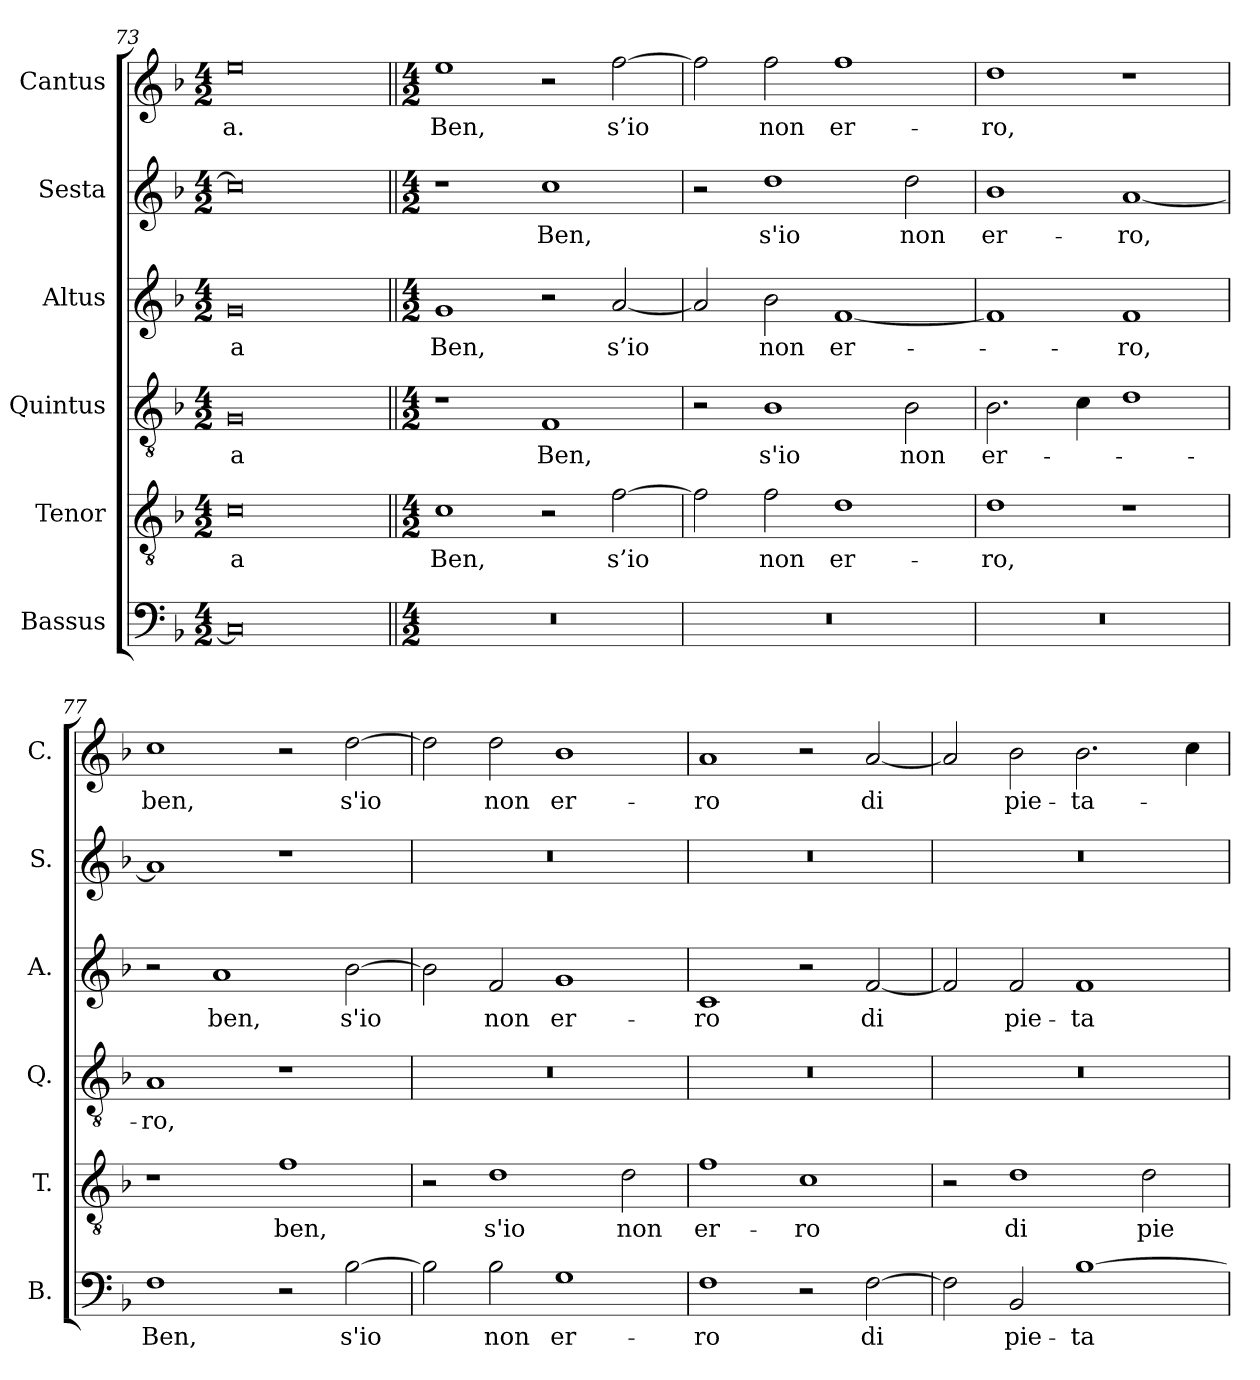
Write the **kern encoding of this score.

**kern	**text	**kern	**text	**kern	**text	**kern	**text	**kern	**text	**kern	**text
*part6	*part6	*part5	*part5	*part4	*part4	*part3	*part3	*part2	*part2	*part1	*part1
*staff6	*staff6	*staff5	*staff5	*staff4	*staff4	*staff3	*staff3	*staff2	*staff2	*staff1	*staff1
*I"Bassus	*	*I"Tenor	*	*I"Quintus	*	*I"Altus	*	*I"Sesta	*	*I"Cantus	*
*I'B.	*	*I'T.	*	*I'Q.	*	*I'A.	*	*I'S.	*	*I'C.	*
*clefF4	*	*clefGv2	*	*clefGv2	*	*clefG2	*	*clefG2	*	*clefG2	*
*k[b-]	*	*k[b-]	*	*k[b-]	*	*k[b-]	*	*k[b-]	*	*k[b-]	*
*M4/2	*	*M4/2	*	*M4/2	*	*M4/2	*	*M4/2	*	*M4/2	*
=73	=73	=73	=73	=73	=73	=73	=73	=73	=73	=73	=73
!	!	!	!LO:LY:b	!	!LO:LY:b	!	!LO:LY:b	!	!	!	!LO:LY:b
0C]	.	0c	-a	0G	-a	0g	-a	0cc]	.	0ee	-a.
!!LO:PB:g=z
=74||	=74||	=74||	=74||	=74||	=74||	=74||	=74||	=74||	=74||	=74||	=74||
*M4/2	*	*M4/2	*	*M4/2	*	*M4/2	*	*M4/2	*	*M4/2	*
!	!	!	!LO:LY:b	!	!	!	!LO:LY:b	!	!	!	!LO:LY:b
0r	.	1c	Ben,	1r	.	1g	Ben,	1r	.	1ee	Ben,
!	!	!	!	!	!LO:LY:b	!	!	!	!LO:LY:b	!	!
.	.	2r	.	1F	Ben,	2r	.	1cc	Ben,	2r	.
!	!	!	!LO:LY:b	!	!	!	!LO:LY:b	!	!	!	!LO:LY:b
.	.	[2f\	s’io	.	.	[2a/	s’io	.	.	[2ff\	s’io
=75	=75	=75	=75	=75	=75	=75	=75	=75	=75	=75	=75
0r	.	2f\]	.	2r	.	2a/]	.	2r	.	2ff\]	.
!	!	!	!LO:LY:b	!	!LO:LY:b	!	!LO:LY:b	!	!LO:LY:b	!	!LO:LY:b
.	.	2f\	non	1B-	s'io	2b-\	non	1dd	s'io	2ff\	non
!	!	!	!LO:LY:b	!	!	!	!LO:LY:b	!	!	!	!LO:LY:b
.	.	1d	er-	.	.	[1f	er-	.	.	1ff	er-
!	!	!	!	!	!LO:LY:b	!	!	!	!LO:LY:b	!	!
.	.	.	.	2B-\	non	.	.	2dd\	non	.	.
=76	=76	=76	=76	=76	=76	=76	=76	=76	=76	=76	=76
!	!	!	!LO:LY:b	!	!LO:LY:b	!	!	!	!LO:LY:b	!	!LO:LY:b
0r	.	1d	-ro,	2.B-\	er-	1f]	.	1b-	er-	1dd	-ro,
.	.	.	.	4c\	.	.	.	.	.	.	.
!	!	!	!	!	!	!	!LO:LY:b	!	!LO:LY:b	!	!
.	.	1r	.	1d	.	1f	-ro,	[1a	-ro,	1r	.
=77	=77	=77	=77	=77	=77	=77	=77	=77	=77	=77	=77
!	!LO:LY:b	!	!	!	!LO:LY:b	!	!	!	!	!	!LO:LY:b
1F	Ben,	1r	.	1A	-ro,	2r	.	1a]	.	1cc	ben,
!	!	!	!	!	!	!	!LO:LY:b	!	!	!	!
.	.	.	.	.	.	1a	ben,	.	.	.	.
!	!	!	!LO:LY:b	!	!	!	!	!	!	!	!
2r	.	1f	ben,	1r	.	.	.	1r	.	2r	.
!	!LO:LY:b	!	!	!	!	!	!LO:LY:b	!	!	!	!LO:LY:b
[2B-\	s'io	.	.	.	.	[2b-\	s'io	.	.	[2dd\	s'io
=78	=78	=78	=78	=78	=78	=78	=78	=78	=78	=78	=78
2B-\]	.	2r	.	0r	.	2b-\]	.	0r	.	2dd\]	.
!	!LO:LY:b	!	!LO:LY:b	!	!	!	!LO:LY:b	!	!	!	!LO:LY:b
2B-\	non	1d	s'io	.	.	2f/	non	.	.	2dd\	non
!	!LO:LY:b	!	!	!	!	!	!LO:LY:b	!	!	!	!LO:LY:b
1G	er-	.	.	.	.	1g	er-	.	.	1b-	er-
!	!	!	!LO:LY:b	!	!	!	!	!	!	!	!
.	.	2d\	non	.	.	.	.	.	.	.	.
=79	=79	=79	=79	=79	=79	=79	=79	=79	=79	=79	=79
!	!LO:LY:b	!	!LO:LY:b	!	!	!	!LO:LY:b	!	!	!	!LO:LY:b
1F	-ro	1f	er-	0r	.	1c	-ro	0r	.	1a	-ro
!	!	!	!LO:LY:b	!	!	!	!	!	!	!	!
2r	.	1c	-ro	.	.	2r	.	.	.	2r	.
!	!LO:LY:b	!	!	!	!	!	!LO:LY:b	!	!	!	!LO:LY:b
[2F\	di	.	.	.	.	[2f/	di	.	.	[2a/	di
=80	=80	=80	=80	=80	=80	=80	=80	=80	=80	=80	=80
2F\]	.	2r	.	0r	.	2f/]	.	0r	.	2a/]	.
!	!LO:LY:b	!	!LO:LY:b	!	!	!	!LO:LY:b	!	!	!	!LO:LY:b
2BB-/	pie-	1d	di	.	.	2f/	pie-	.	.	2b-\	pie-
!	!LO:LY:b	!	!	!	!	!	!LO:LY:b	!	!	!	!LO:LY:b
[1B-	-ta-	.	.	.	.	1f	-ta-	.	.	2.b-\	-ta-
!	!	!	!LO:LY:b	!	!	!	!	!	!	!	!
.	.	2d\	pie-	.	.	.	.	.	.	.	.
.	.	.	.	.	.	.	.	.	.	4cc\	.
=	=	=	=	=	=	=	=	=	=	=	=
*-	*-	*-	*-	*-	*-	*-	*-	*-	*-	*-	*-
